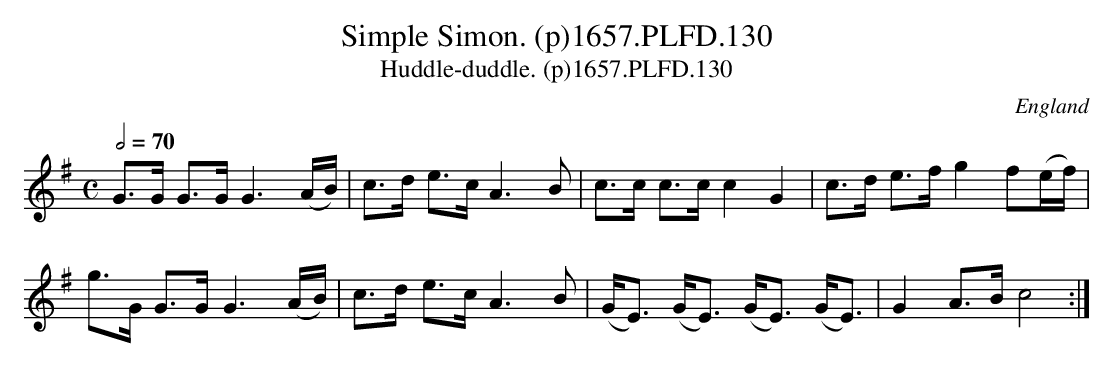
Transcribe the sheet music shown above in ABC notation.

X:1
T:Simple Simon. (p)1657.PLFD.130
T:Huddle-duddle. (p)1657.PLFD.130
M:C
L:1/8
Q:1/2=70
O:England
K:G
G>G G>G G3 (A/B/)|c>d e>c A3B|c>c c>c c2G2|c>d e>f g2 f(e/f/)|
g>G G>G G3(A/B/)|c>d e>c A3B|(G<E) (G<E) (G<E) (G<E)|G2A>Bc4:|
